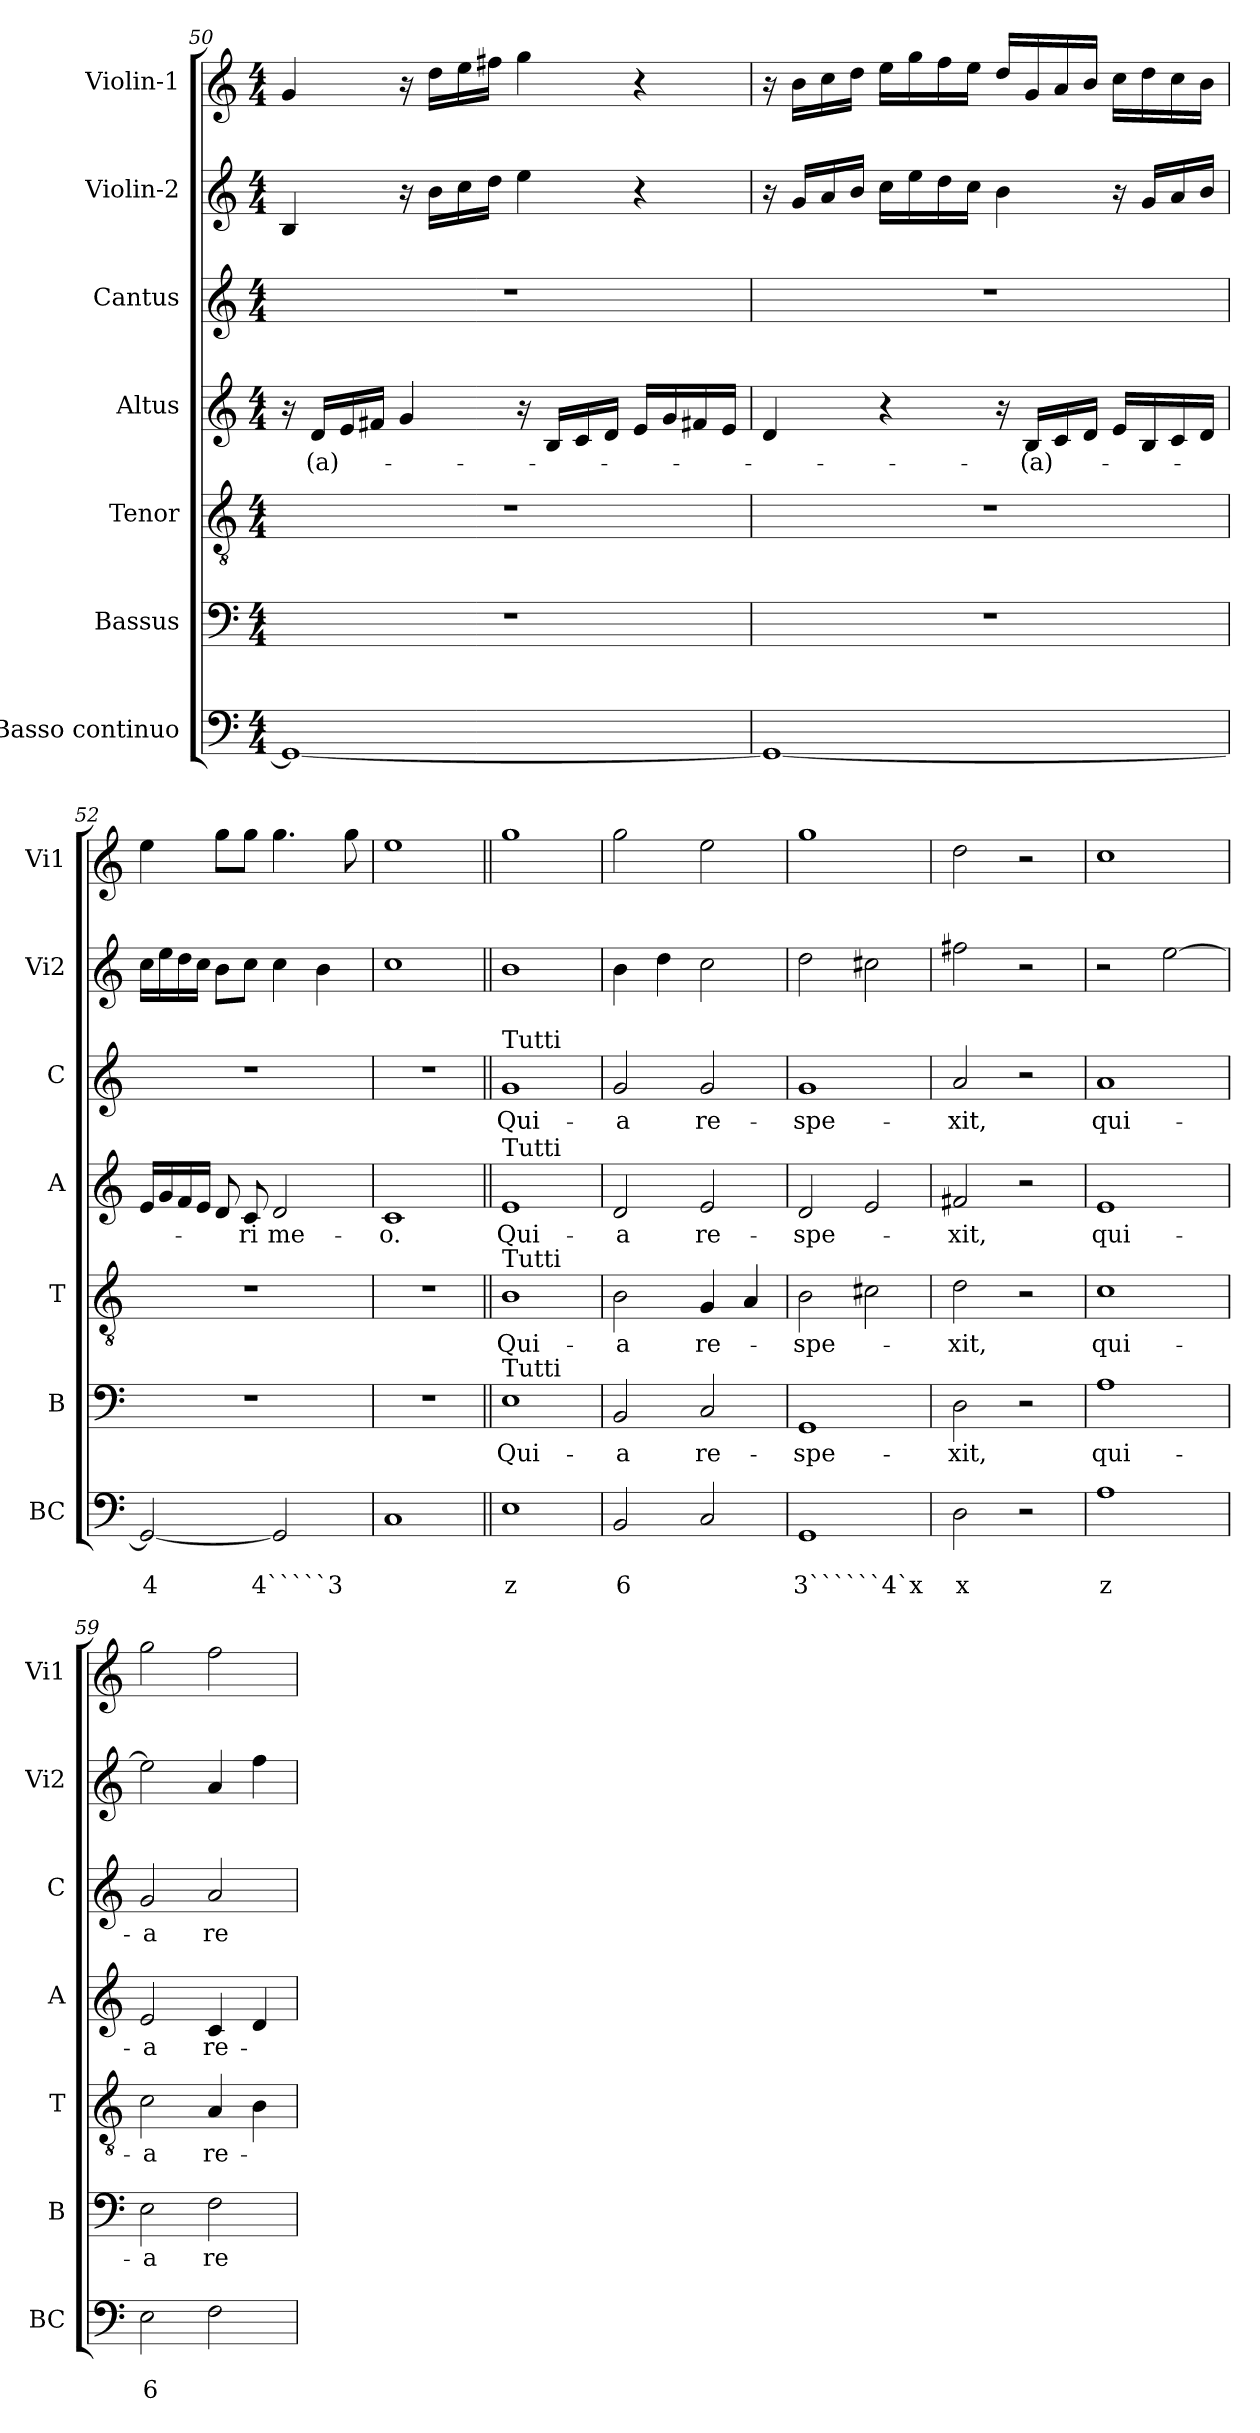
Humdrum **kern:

**kern	**text	**text	**kern	**text	**kern	**text	**kern	**text	**kern	**text	**kern	**kern
*part7	*part7	*part7	*part6	*part6	*part5	*part5	*part4	*part4	*part3	*part3	*part2	*part1
*staff7	*staff7	*staff7	*staff6	*staff6	*staff5	*staff5	*staff4	*staff4	*staff3	*staff3	*staff2	*staff1
*I"Basso continuo	*	*	*I"Bassus	*	*I"Tenor	*	*I"Altus	*	*I"Cantus	*	*I"Violin-2	*I"Violin-1
*I'BC	*	*	*I'B	*	*I'T	*	*I'A	*	*I'C	*	*I'Vi2	*I'Vi1
!!LO:PB:g=z
*clefF4	*	*	*clefF4	*	*clefGv2	*	*clefG2	*	*clefG2	*	*clefG2	*clefG2
*k[]	*	*	*k[]	*	*k[]	*	*k[]	*	*k[]	*	*k[]	*k[]
*C:	*	*	*C:	*	*C:	*	*C:	*	*C:	*	*C:	*C:
*M4/4	*	*	*M4/4	*	*M4/4	*	*M4/4	*	*M4/4	*	*M4/4	*M4/4
=50	=50	=50	=50	=50	=50	=50	=50	=50	=50	=50	=50	=50
1GG_	.	.	1r	.	1r	.	16r	.	1r	.	4B/	4g/
!	!	!	!	!	!	!	!	!LO:LY:b	!	!	!	!
.	.	.	.	.	.	.	16d/LL	-(a)-	.	.	.	.
.	.	.	.	.	.	.	16e/	.	.	.	.	.
.	.	.	.	.	.	.	16f#X/JJ	.	.	.	.	.
.	.	.	.	.	.	.	4g/	.	.	.	16r	16r
.	.	.	.	.	.	.	.	.	.	.	16b\LL	16dd\LL
.	.	.	.	.	.	.	.	.	.	.	16cc\	16ee\
.	.	.	.	.	.	.	.	.	.	.	16dd\JJ	16ff#X\JJ
.	.	.	.	.	.	.	16r	.	.	.	4ee\	4gg\
.	.	.	.	.	.	.	16B/LL	.	.	.	.	.
.	.	.	.	.	.	.	16c/	.	.	.	.	.
.	.	.	.	.	.	.	16d/JJ	.	.	.	.	.
.	.	.	.	.	.	.	16e/LL	.	.	.	4r	4r
.	.	.	.	.	.	.	16g/	.	.	.	.	.
.	.	.	.	.	.	.	16f#X/	.	.	.	.	.
.	.	.	.	.	.	.	16e/JJ	.	.	.	.	.
=51	=51	=51	=51	=51	=51	=51	=51	=51	=51	=51	=51	=51
1GG_	.	.	1r	.	1r	.	4d/	.	1r	.	16r	16r
.	.	.	.	.	.	.	.	.	.	.	16g/LL	16b\LL
.	.	.	.	.	.	.	.	.	.	.	16a/	16cc\
.	.	.	.	.	.	.	.	.	.	.	16b/JJ	16dd\JJ
.	.	.	.	.	.	.	4r	.	.	.	16cc\LL	16ee\LL
.	.	.	.	.	.	.	.	.	.	.	16ee\	16gg\
.	.	.	.	.	.	.	.	.	.	.	16dd\	16ff\
.	.	.	.	.	.	.	.	.	.	.	16cc\JJ	16ee\JJ
.	.	.	.	.	.	.	16r	.	.	.	4b\	16dd/LL
!	!	!	!	!	!	!	!	!LO:LY:b	!	!	!	!
.	.	.	.	.	.	.	16B/LL	-(a)-	.	.	.	16g/
.	.	.	.	.	.	.	16c/	.	.	.	.	16a/
.	.	.	.	.	.	.	16d/JJ	.	.	.	.	16b/JJ
.	.	.	.	.	.	.	16e/LL	.	.	.	16r	16cc\LL
.	.	.	.	.	.	.	16B/	.	.	.	16g/LL	16dd\
.	.	.	.	.	.	.	16c/	.	.	.	16a/	16cc\
.	.	.	.	.	.	.	16d/JJ	.	.	.	16b/JJ	16b\JJ
=52	=52	=52	=52	=52	=52	=52	=52	=52	=52	=52	=52	=52
!	!	!LO:LY:b	!	!	!	!	!	!	!	!	!	!
2GG/_	.	4	1r	.	1r	.	16e/LL	.	1r	.	16cc\LL	4ee\
.	.	.	.	.	.	.	16g/	.	.	.	16ee\	.
.	.	.	.	.	.	.	16f/	.	.	.	16dd\	.
.	.	.	.	.	.	.	16e/JJ	.	.	.	16cc\JJ	.
.	.	.	.	.	.	.	8d/	.	.	.	8b\L	8gg\L
!	!	!	!	!	!	!	!	!LO:LY:b	!	!	!	!
.	.	.	.	.	.	.	8c/	-ri	.	.	8cc\J	8gg\J
!	!	!LO:LY:b	!	!	!	!	!	!LO:LY:b	!	!	!	!
2GG/]	.	4`````3	.	.	.	.	2d/	me-	.	.	4cc\	4.gg\
.	.	.	.	.	.	.	.	.	.	.	4b\	.
.	.	.	.	.	.	.	.	.	.	.	.	8gg\
=53	=53	=53	=53	=53	=53	=53	=53	=53	=53	=53	=53	=53
!	!	!	!	!	!	!	!	!LO:LY:b	!	!	!	!
1C	.	.	1r	.	1r	.	1c	-o.	1r	.	1cc	1ee
!!LO:LB:g=z
=54||	=54||	=54||	=54||	=54||	=54||	=54||	=54||	=54||	=54||	=54||	=54||	=54||
!	!	!	!	!	!	!	!	!	!LO:TX:a:t=Tutti	!	!	!
!	!	!	!	!	!	!	!LO:TX:a:t=Tutti	!	!	!	!	!
!	!	!	!	!	!LO:TX:a:t=Tutti	!	!	!	!	!	!	!
!	!	!	!LO:TX:a:t=Tutti	!	!	!	!	!	!	!	!	!
!	!	!LO:LY:b	!	!LO:LY:b	!	!LO:LY:b	!	!LO:LY:b	!	!LO:LY:b	!	!
1E	.	z	1E	Qui-	1B	Qui-	1e	Qui-	1g	Qui-	1b	1gg
=55	=55	=55	=55	=55	=55	=55	=55	=55	=55	=55	=55	=55
!	!	!LO:LY:b	!	!LO:LY:b	!	!LO:LY:b	!	!LO:LY:b	!	!LO:LY:b	!	!
2BB/	.	6	2BB/	-a	2B\	-a	2d/	-a	2g/	-a	4b\	2gg\
.	.	.	.	.	.	.	.	.	.	.	4dd\	.
!	!	!	!	!LO:LY:b	!	!LO:LY:b	!	!LO:LY:b	!	!LO:LY:b	!	!
2C/	.	.	2C/	re-	4G/	re-	2e/	re-	2g/	re-	2cc\	2ee\
.	.	.	.	.	4A/	.	.	.	.	.	.	.
=56	=56	=56	=56	=56	=56	=56	=56	=56	=56	=56	=56	=56
!	!	!LO:LY:b	!	!LO:LY:b	!	!LO:LY:b	!	!LO:LY:b	!	!LO:LY:b	!	!
1GG	.	3``````4`x	1GG	-spe-	2B\	-spe-	2d/	-spe-	1g	-spe-	2dd\	1gg
.	.	.	.	.	2c#X\	.	2e/	.	.	.	2cc#X\	.
=57	=57	=57	=57	=57	=57	=57	=57	=57	=57	=57	=57	=57
!	!	!LO:LY:b	!	!LO:LY:b	!	!LO:LY:b	!	!LO:LY:b	!	!LO:LY:b	!	!
2D\	.	x	2D\	-xit,	2d\	-xit,	2f#X/	-xit,	2a/	-xit,	2ff#X\	2dd\
2r	.	.	2r	.	2r	.	2r	.	2r	.	2r	2r
=58	=58	=58	=58	=58	=58	=58	=58	=58	=58	=58	=58	=58
!	!	!LO:LY:b	!	!LO:LY:b	!	!LO:LY:b	!	!LO:LY:b	!	!LO:LY:b	!	!
1A	.	z	1A	qui-	1c	qui-	1e	qui-	1a	qui-	2r	1cc
.	.	.	.	.	.	.	.	.	.	.	[2ee\	.
=59	=59	=59	=59	=59	=59	=59	=59	=59	=59	=59	=59	=59
!	!	!LO:LY:b	!	!LO:LY:b	!	!LO:LY:b	!	!LO:LY:b	!	!LO:LY:b	!	!
2E\	.	6	2E\	-a	2c\	-a	2e/	-a	2g/	-a	2ee\]	2gg\
!	!	!	!	!LO:LY:b	!	!LO:LY:b	!	!LO:LY:b	!	!LO:LY:b	!	!
2F\	.	.	2F\	re-	4A/	re-	4c/	re-	2a/	re-	4a/	2ff\
.	.	.	.	.	4B\	.	4d/	.	.	.	4ff\	.
=	=	=	=	=	=	=	=	=	=	=	=	=
*-	*-	*-	*-	*-	*-	*-	*-	*-	*-	*-	*-	*-
